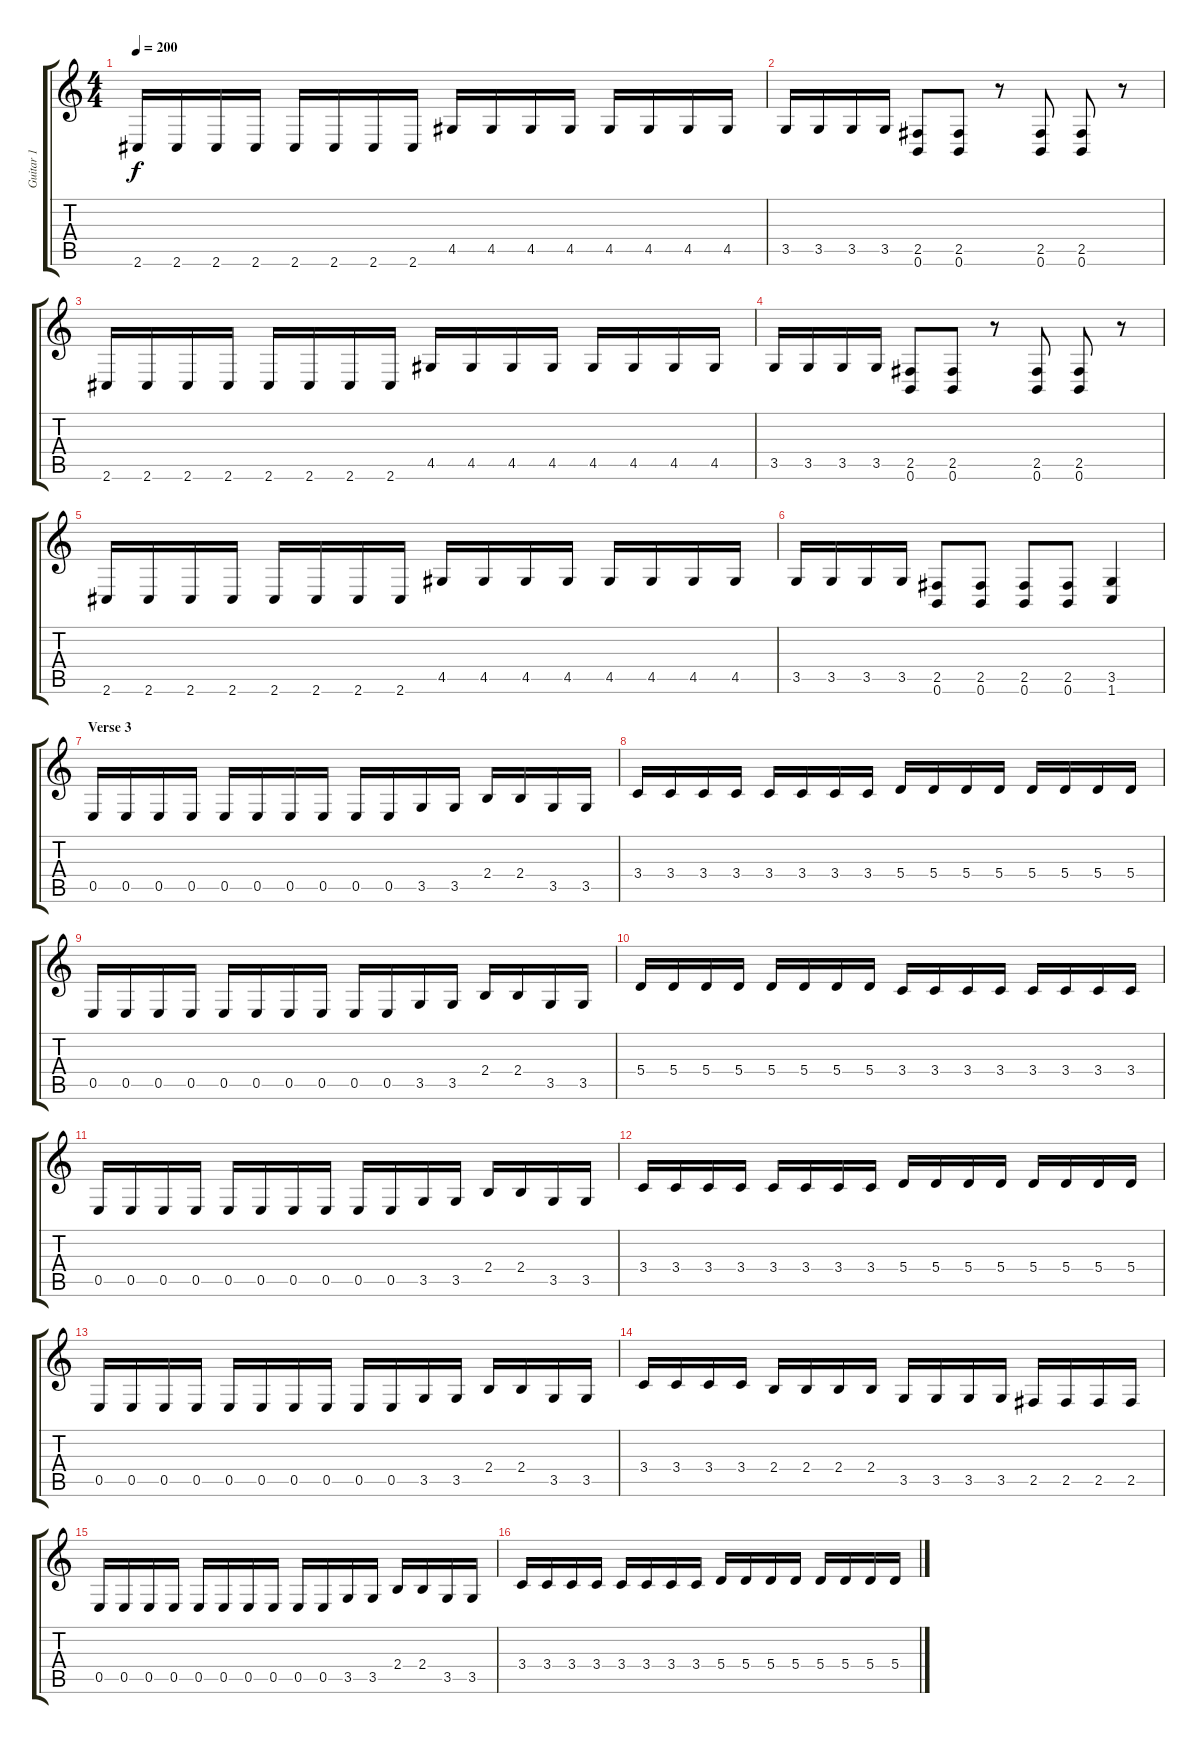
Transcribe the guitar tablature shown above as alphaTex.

\track ("Guitar 1" "Guitar 1") {instrument distortionguitar}
\staff {score tabs}
\tuning (B3 Gb3 D3 A2 E2 B1) {hide}
\ts (4 4)
\tempo 200
\clef g2
\ks c
2.6.16{dy f} 2.6.16 2.6.16 2.6.16 2.6.16 2.6.16 2.6.16 2.6.16 4.5.16 4.5.16 4.5.16 4.5.16 4.5.16 4.5.16 4.5.16 4.5.16 |
3.5.16 3.5.16 3.5.16 3.5.16 (2.5 0.6).8 (2.5 0.6).8 r.8 (2.5 0.6).8 (2.5 0.6).8 r.8 |
2.6.16 2.6.16 2.6.16 2.6.16 2.6.16 2.6.16 2.6.16 2.6.16 4.5.16 4.5.16 4.5.16 4.5.16 4.5.16 4.5.16 4.5.16 4.5.16 |
3.5.16 3.5.16 3.5.16 3.5.16 (2.5 0.6).8 (2.5 0.6).8 r.8 (2.5 0.6).8 (2.5 0.6).8 r.8 |
2.6.16 2.6.16 2.6.16 2.6.16 2.6.16 2.6.16 2.6.16 2.6.16 4.5.16 4.5.16 4.5.16 4.5.16 4.5.16 4.5.16 4.5.16 4.5.16 |
3.5.16 3.5.16 3.5.16 3.5.16 (2.5 0.6).8 (2.5 0.6).8 (2.5 0.6).8 (2.5 0.6).8 (3.5 1.6).4 |
\section ("" "Verse 3")
0.5.16 0.5.16 0.5.16 0.5.16 0.5.16 0.5.16 0.5.16 0.5.16 0.5.16 0.5.16 3.5.16 3.5.16 2.4.16 2.4.16 3.5.16 3.5.16 |
3.4.16 3.4.16 3.4.16 3.4.16 3.4.16 3.4.16 3.4.16 3.4.16 5.4.16 5.4.16 5.4.16 5.4.16 5.4.16 5.4.16 5.4.16 5.4.16 |
0.5.16 0.5.16 0.5.16 0.5.16 0.5.16 0.5.16 0.5.16 0.5.16 0.5.16 0.5.16 3.5.16 3.5.16 2.4.16 2.4.16 3.5.16 3.5.16 |
5.4.16 5.4.16 5.4.16 5.4.16 5.4.16 5.4.16 5.4.16 5.4.16 3.4.16 3.4.16 3.4.16 3.4.16 3.4.16 3.4.16 3.4.16 3.4.16 |
0.5.16 0.5.16 0.5.16 0.5.16 0.5.16 0.5.16 0.5.16 0.5.16 0.5.16 0.5.16 3.5.16 3.5.16 2.4.16 2.4.16 3.5.16 3.5.16 |
3.4.16 3.4.16 3.4.16 3.4.16 3.4.16 3.4.16 3.4.16 3.4.16 5.4.16 5.4.16 5.4.16 5.4.16 5.4.16 5.4.16 5.4.16 5.4.16 |
0.5.16 0.5.16 0.5.16 0.5.16 0.5.16 0.5.16 0.5.16 0.5.16 0.5.16 0.5.16 3.5.16 3.5.16 2.4.16 2.4.16 3.5.16 3.5.16 |
3.4.16 3.4.16 3.4.16 3.4.16 2.4.16 2.4.16 2.4.16 2.4.16 3.5.16 3.5.16 3.5.16 3.5.16 2.5.16 2.5.16 2.5.16 2.5.16 |
0.5.16 0.5.16 0.5.16 0.5.16 0.5.16 0.5.16 0.5.16 0.5.16 0.5.16 0.5.16 3.5.16 3.5.16 2.4.16 2.4.16 3.5.16 3.5.16 |
3.4.16 3.4.16 3.4.16 3.4.16 3.4.16 3.4.16 3.4.16 3.4.16 5.4.16 5.4.16 5.4.16 5.4.16 5.4.16 5.4.16 5.4.16 5.4.16
